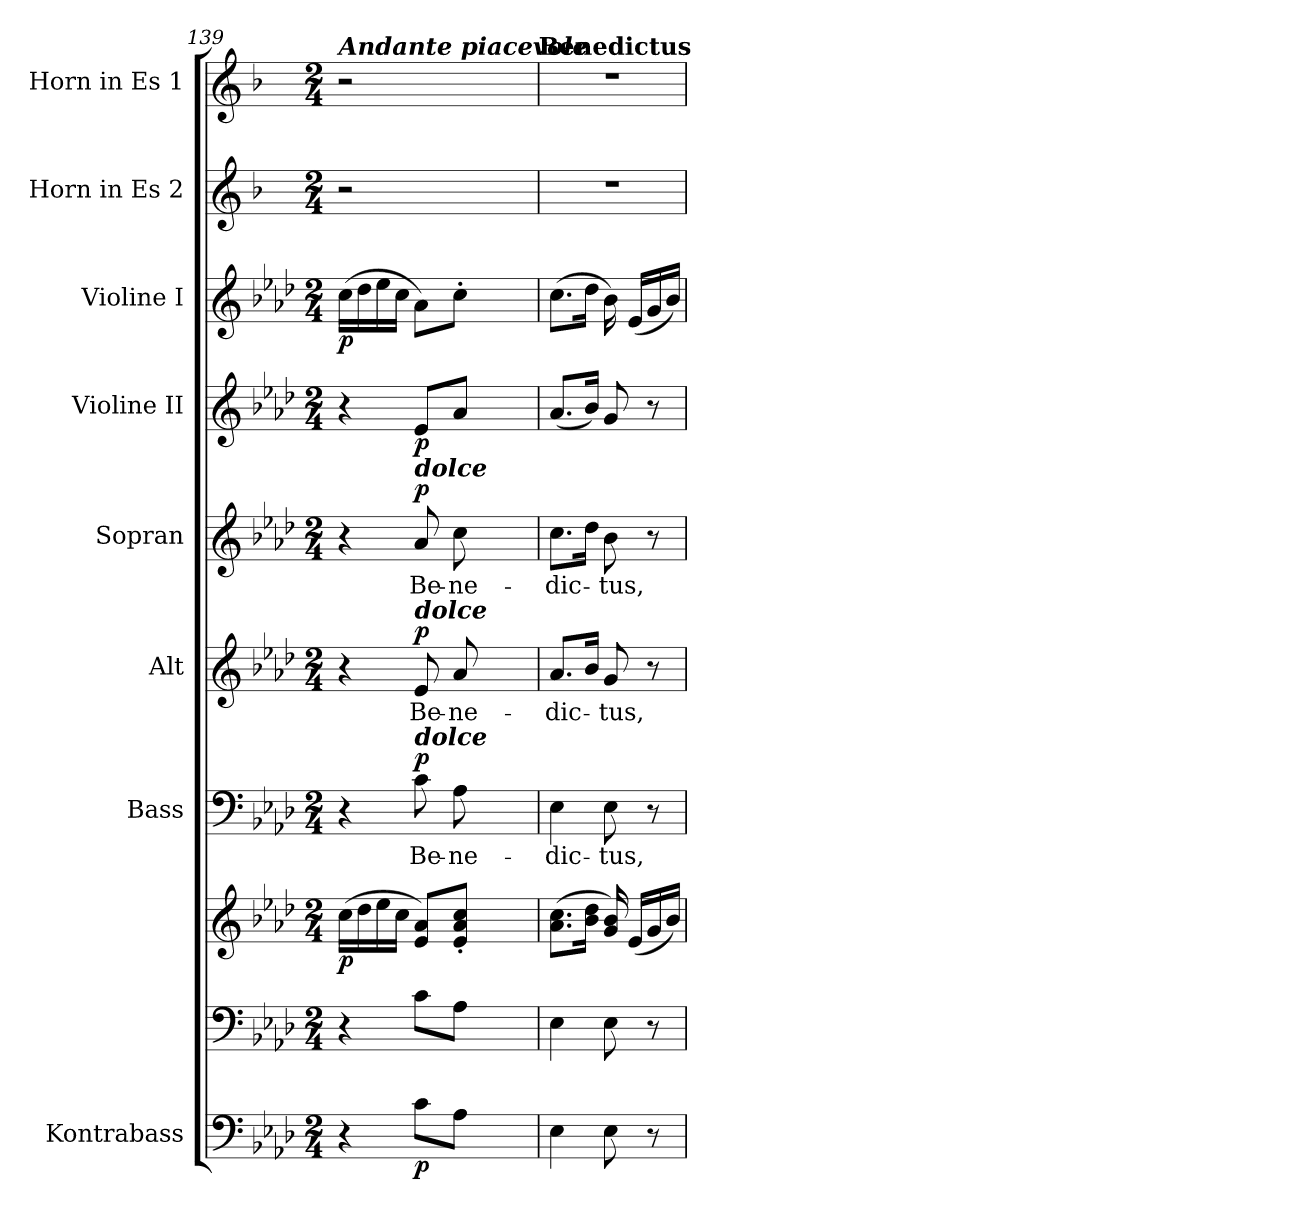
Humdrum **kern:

**kern	**dynam	**kern	**kern	**dynam	**kern	**text	**dynam	**kern	**text	**dynam	**kern	**text	**dynam	**kern	**dynam	**kern	**dynam	**kern	**kern
*part9	*part9	*part8	*part8	*part8	*part7	*part7	*part7	*part6	*part6	*part6	*part5	*part5	*part5	*part4	*part4	*part3	*part3	*part2	*part1
*staff10	*staff10	*staff9	*staff8	*staff8/9	*staff7	*staff7	*staff7	*staff6	*staff6	*staff6	*staff5	*staff5	*staff5	*staff4	*staff4	*staff3	*staff3	*staff2	*staff1
*I"Kontrabass	*	*	*	*	*I"Bass	*	*	*I"Alt	*	*	*I"Sopran	*	*	*I"Violine II	*	*I"Violine I	*	*I"Horn in Es 2	*I"Horn in Es 1
*I'Kb.	*	*	*	*	*I'B.	*	*	*I'A.	*	*	*I'S.	*	*	*I'Vl. II	*	*I'Vl. I	*	*	*
!!LO:PB:g=z
*clefF4	*	*clefF4	*clefG2	*	*clefF4	*	*	*clefG2	*	*	*clefG2	*	*	*clefG2	*	*clefG2	*	*clefG2	*clefG2
*ITrd7c12	*	*	*	*	*	*	*	*	*	*	*	*	*	*	*	*	*	*ITrd5c9	*ITrd5c9
*k[b-e-a-d-]	*	*k[b-e-a-d-]	*k[b-e-a-d-]	*	*k[b-e-a-d-]	*	*	*k[b-e-a-d-]	*	*	*k[b-e-a-d-]	*	*	*k[b-e-a-d-]	*	*k[b-e-a-d-]	*	*k[b-e-a-d-]	*k[b-e-a-d-]
*A-:	*	*A-:	*A-:	*	*A-:	*	*	*A-:	*	*	*A-:	*	*	*A-:	*	*A-:	*	*A-:	*A-:
*M2/4	*	*M2/4	*M2/4	*	*M2/4	*	*	*M2/4	*	*	*M2/4	*	*	*M2/4	*	*M2/4	*	*M2/4	*M2/4
=139	=139	=139	=139	=139	=139	=139	=139	=139	=139	=139	=139	=139	=139	=139	=139	=139	=139	=139	=139
!	!	!	!	!	!	!	!	!	!	!	!	!	!	!	!	!	!	!	!LO:TX:a:Bi:t=Andante piacevole
!	!	!	!	!LO:DY:b	!	!	!	!	!	!	!	!	!	!	!	!	!LO:DY:b	!	!
4r	.	4r	(>16cc\LL	p	4r	.	.	4r	.	.	4r	.	.	4r	.	(>16cc\LL	p	2r	2r
.	.	.	16dd-\	.	.	.	.	.	.	.	.	.	.	.	.	16dd-\	.	.	.
.	.	.	16ee-\	.	.	.	.	.	.	.	.	.	.	.	.	16ee-\	.	.	.
.	.	.	16cc\JJ	.	.	.	.	.	.	.	.	.	.	.	.	16cc\JJ	.	.	.
!	!	!	!	!	!	!	!	!	!	!	!LO:TX:a:Bi:t=dolce	!	!	!	!	!	!	!	!
!	!	!	!	!	!	!	!	!LO:TX:a:Bi:t=dolce	!	!	!	!	!	!	!	!	!	!	!
!	!	!	!	!	!LO:TX:a:Bi:t=dolce	!	!	!	!	!	!	!	!	!	!	!	!	!	!
!	!LO:DY:b	!	!	!	!	!LO:LY:b	!LO:DY:a	!	!LO:LY:b	!LO:DY:a	!	!LO:LY:b	!LO:DY:a	!	!LO:DY:b	!	!	!	!
8C\L	p	8c\L	8e-/ 8a-/L)	.	8c\	Be-	p	8e-/	Be-	p	8a-/	Be-	p	8e-/L	p	8a-\L)	.	.	.
!	!	!	!	!	!	!LO:LY:b	!	!	!LO:LY:b	!	!	!LO:LY:b	!	!	!	!	!	!	!
8AA-\J	.	8A-\J	8e-/'< 8a-/'< 8cc/'<J	.	8A-\	-ne-	.	8a-/	-ne-	.	8cc\	-ne-	.	8a-/J	.	8cc'>\J	.	.	.
4..ryy	.	4..ryy	4..ryy	.	4..ryy	.	.	4..ryy	.	.	4..ryy	.	.	4..ryy	.	4..ryy	.	4..ryy	4..ryy
!	!	!	!	!	!	!	!	!	!	!	!	!	!	!	!	!	!	!	!LO:TX:a:B:t=Benedictus
=140	=140	=140	=140	=140	=140	=140	=140	=140	=140	=140	=140	=140	=140	=140	=140	=140	=140	=140	=140
!	!	!	!	!	!	!LO:LY:b	!	!	!LO:LY:b	!	!	!LO:LY:b	!	!	!	!	!	!	!
4EE-\	.	4E-\	(>8.a-\ 8.cc\L	.	4E-\	-dic-	.	8.a-/L	-dic-	.	8.cc\L	-dic-	.	(<8.a-/L	.	(>8.cc\L	.	2r	2r
.	.	.	16b-\ 16dd-\Jk	.	.	.	.	16b-/Jk	.	.	16dd-\Jk	.	.	16b-/Jk)	.	16dd-\Jk	.	.	.
!	!	!	!	!	!	!LO:LY:b	!	!	!LO:LY:b	!	!	!LO:LY:b	!	!	!	!	!	!	!
8EE-\	.	8E-\	16g/ 16b-/)	.	8E-\	-tus,	.	8g/	-tus,	.	8b-\	-tus,	.	8g/	.	16b-\)	.	.	.
.	.	.	(<16e-/LL	.	.	.	.	.	.	.	.	.	.	.	.	(<16e-/LL	.	.	.
8r	.	8r	16g/	.	8r	.	.	8r	.	.	8r	.	.	8r	.	16g/	.	.	.
.	.	.	16b-/JJ)	.	.	.	.	.	.	.	.	.	.	.	.	16b-/JJ)	.	.	.
=	=	=	=	=	=	=	=	=	=	=	=	=	=	=	=	=	=	=	=
*-	*-	*-	*-	*-	*-	*-	*-	*-	*-	*-	*-	*-	*-	*-	*-	*-	*-	*-	*-
